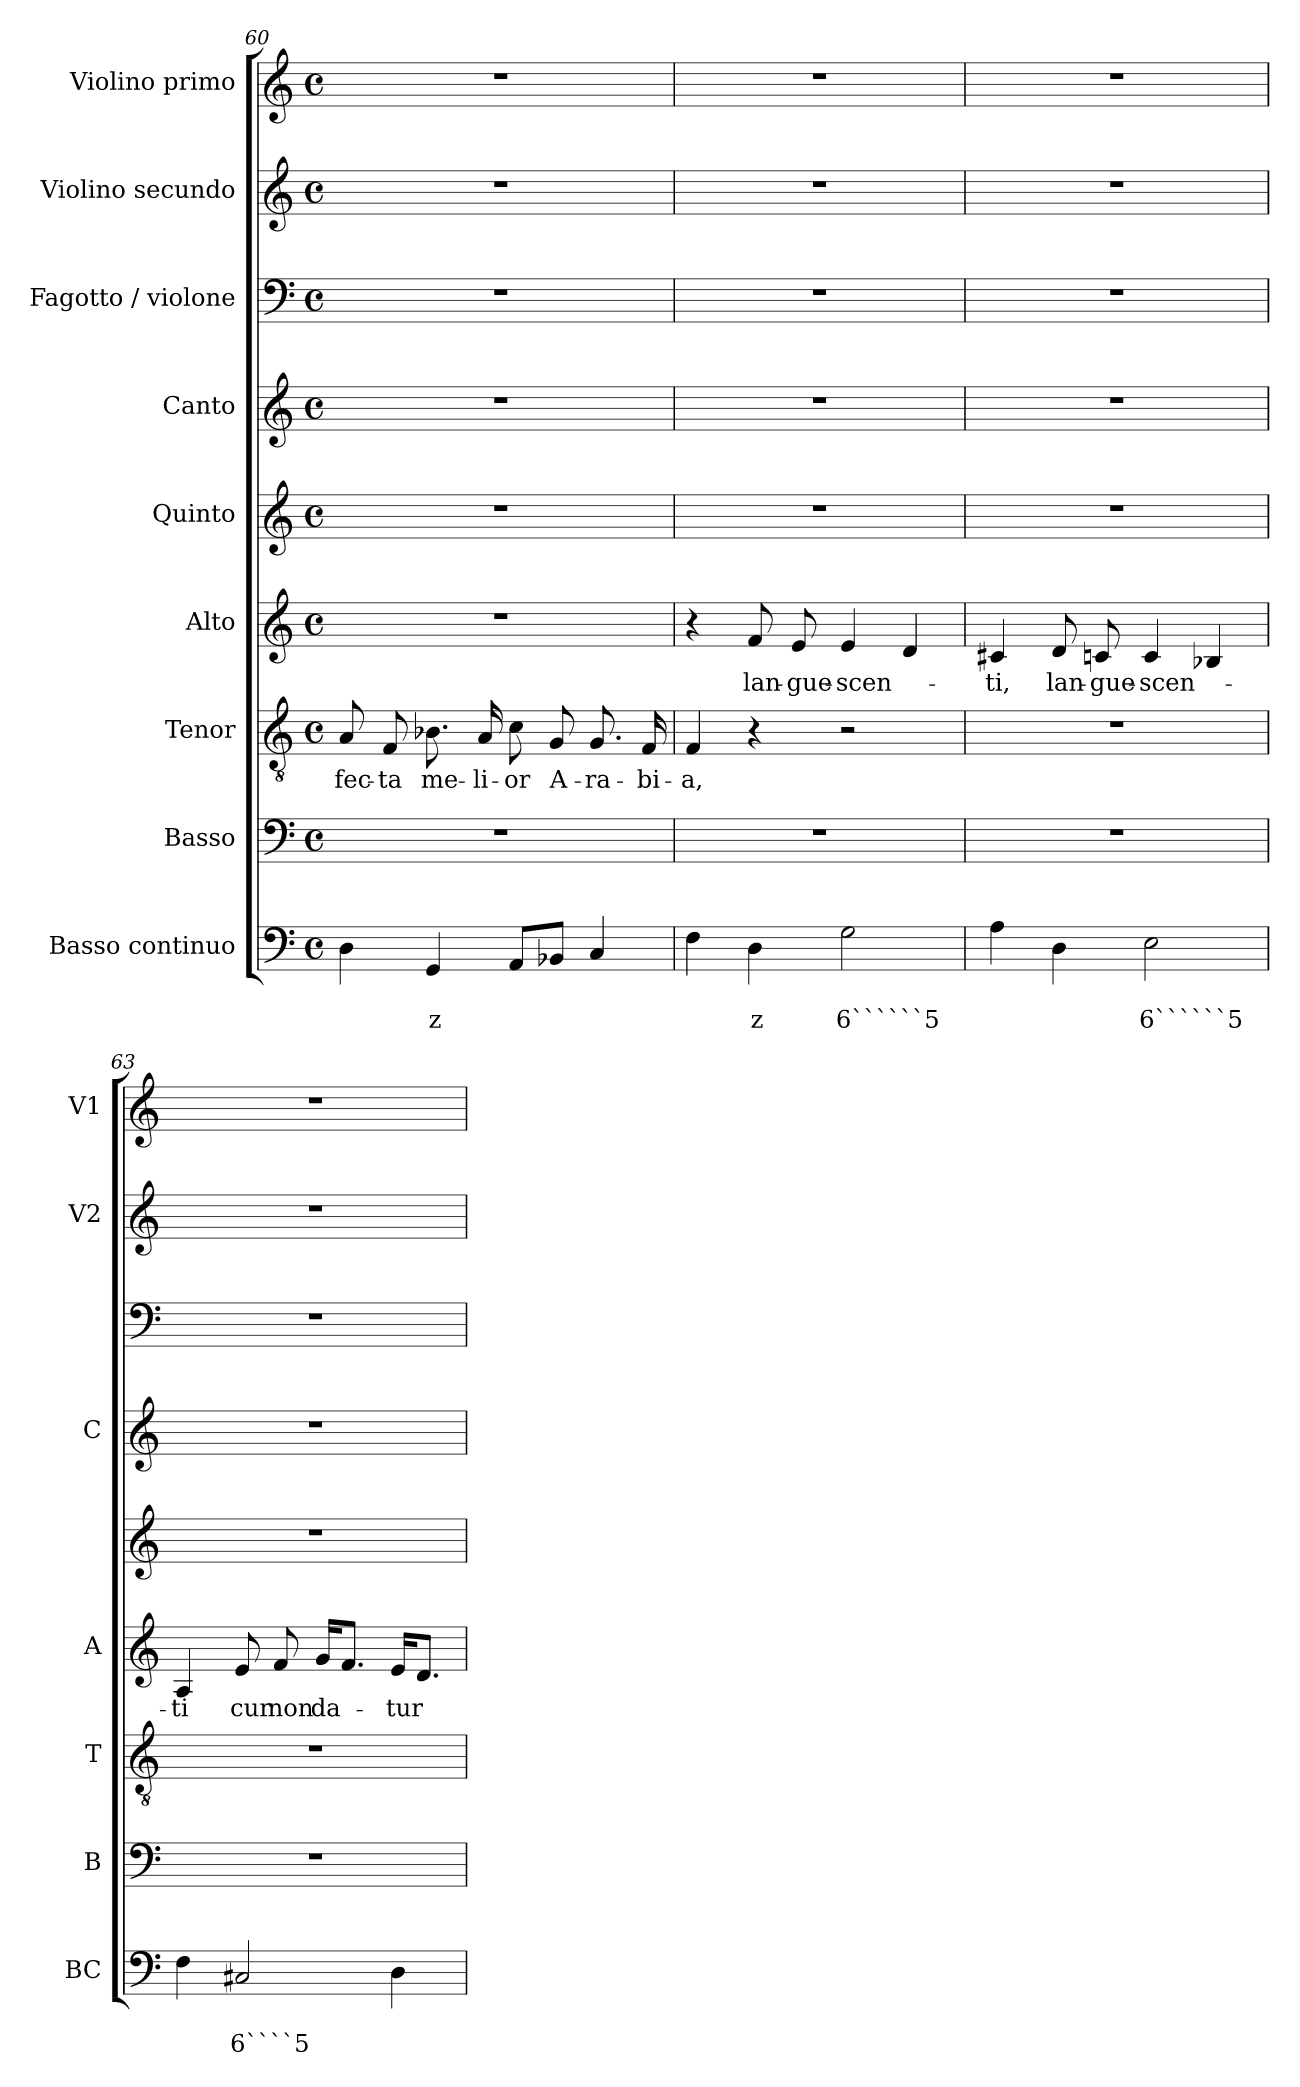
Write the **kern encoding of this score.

**kern	**text	**text	**kern	**kern	**text	**kern	**text	**kern	**kern	**kern	**kern	**kern
*part9	*part9	*part9	*part8	*part7	*part7	*part6	*part6	*part5	*part4	*part3	*part2	*part1
*staff9	*staff9	*staff9	*staff8	*staff7	*staff7	*staff6	*staff6	*staff5	*staff4	*staff3	*staff2	*staff1
*I"Basso continuo	*	*	*I"Basso	*I"Tenor	*	*I"Alto	*	*I"Quinto	*I"Canto	*I"Fagotto / violone	*I"Violino secundo	*I"Violino primo
*I'BC	*	*	*I'B	*I'T	*	*I'A	*	*	*I'C	*	*I'V2	*I'V1
!!LO:LB:g=z
*clefF4	*	*	*clefF4	*clefGv2	*	*clefG2	*	*clefG2	*clefG2	*clefF4	*clefG2	*clefG2
*k[]	*	*	*k[]	*k[]	*	*k[]	*	*k[]	*k[]	*k[]	*k[]	*k[]
*C:	*	*	*C:	*C:	*	*C:	*	*C:	*C:	*C:	*C:	*C:
*M4/4	*	*	*M4/4	*M4/4	*	*M4/4	*	*M4/4	*M4/4	*M4/4	*M4/4	*M4/4
*met(c)	*	*	*met(c)	*met(c)	*	*met(c)	*	*met(c)	*met(c)	*met(c)	*met(c)	*met(c)
=60	=60	=60	=60	=60	=60	=60	=60	=60	=60	=60	=60	=60
!	!	!	!	!	!LO:LY:b	!	!	!	!	!	!	!
4D\	.	.	1r	8A/	-fec-	1r	.	1r	1r	1r	1r	1r
!	!	!	!	!	!LO:LY:b	!	!	!	!	!	!	!
.	.	.	.	8F/	-ta	.	.	.	.	.	.	.
!	!	!LO:LY:b	!	!	!LO:LY:b	!	!	!	!	!	!	!
4GG/	.	z	.	8.B-X\	me-	.	.	.	.	.	.	.
!	!	!	!	!	!LO:LY:b	!	!	!	!	!	!	!
.	.	.	.	16A/	-li-	.	.	.	.	.	.	.
!	!	!	!	!	!LO:LY:b	!	!	!	!	!	!	!
8AA/L	.	.	.	8c\	-or	.	.	.	.	.	.	.
!	!	!	!	!	!LO:LY:b	!	!	!	!	!	!	!
8BB-X/J	.	.	.	8G/	A-	.	.	.	.	.	.	.
!	!	!	!	!	!LO:LY:b	!	!	!	!	!	!	!
4C/	.	.	.	8.G/	-ra-	.	.	.	.	.	.	.
!	!	!	!	!	!LO:LY:b	!	!	!	!	!	!	!
.	.	.	.	16F/	-bi-	.	.	.	.	.	.	.
=61	=61	=61	=61	=61	=61	=61	=61	=61	=61	=61	=61	=61
!	!	!	!	!	!LO:LY:b	!	!	!	!	!	!	!
4F\	.	.	1r	4F/	-a,	4r	.	1r	1r	1r	1r	1r
!	!	!LO:LY:b	!	!	!	!	!LO:LY:b	!	!	!	!	!
4D\	.	z	.	4r	.	8f/	lan-	.	.	.	.	.
!	!	!	!	!	!	!	!LO:LY:b	!	!	!	!	!
.	.	.	.	.	.	8e/	-gue-	.	.	.	.	.
!	!	!LO:LY:b	!	!	!	!	!LO:LY:b	!	!	!	!	!
2G\	.	6``````5	.	2r	.	4e/	-scen-	.	.	.	.	.
.	.	.	.	.	.	4d/	.	.	.	.	.	.
=62	=62	=62	=62	=62	=62	=62	=62	=62	=62	=62	=62	=62
!	!	!	!	!	!	!	!LO:LY:b	!	!	!	!	!
4A\	.	.	1r	1r	.	4c#X/	-ti,	1r	1r	1r	1r	1r
!	!	!	!	!	!	!	!LO:LY:b	!	!	!	!	!
4D\	.	.	.	.	.	8d/	lan-	.	.	.	.	.
!	!	!	!	!	!	!	!LO:LY:b	!	!	!	!	!
.	.	.	.	.	.	8cn/	-gue-	.	.	.	.	.
!	!	!LO:LY:b	!	!	!	!	!LO:LY:b	!	!	!	!	!
2E\	.	6``````5	.	.	.	4c/	-scen-	.	.	.	.	.
.	.	.	.	.	.	4B-X/	.	.	.	.	.	.
!!LO:PB:g=z
=63	=63	=63	=63	=63	=63	=63	=63	=63	=63	=63	=63	=63
!	!	!	!	!	!	!	!LO:LY:b	!	!	!	!	!
4F\	.	.	1r	1r	.	4A/	-ti	1r	1r	1r	1r	1r
!	!	!LO:LY:b	!	!	!	!	!LO:LY:b	!	!	!	!	!
2C#X/	.	6````5	.	.	.	8e/	cur	.	.	.	.	.
!	!	!	!	!	!	!	!LO:LY:b	!	!	!	!	!
.	.	.	.	.	.	8f/	non	.	.	.	.	.
!	!	!	!	!	!	!	!LO:LY:b	!	!	!	!	!
.	.	.	.	.	.	16g/KL	da-	.	.	.	.	.
.	.	.	.	.	.	8.f/J	.	.	.	.	.	.
!	!	!	!	!	!	!	!LO:LY:b	!	!	!	!	!
4D\	.	.	.	.	.	16e/KL	-tur	.	.	.	.	.
.	.	.	.	.	.	8.d/J	.	.	.	.	.	.
=	=	=	=	=	=	=	=	=	=	=	=	=
*-	*-	*-	*-	*-	*-	*-	*-	*-	*-	*-	*-	*-
